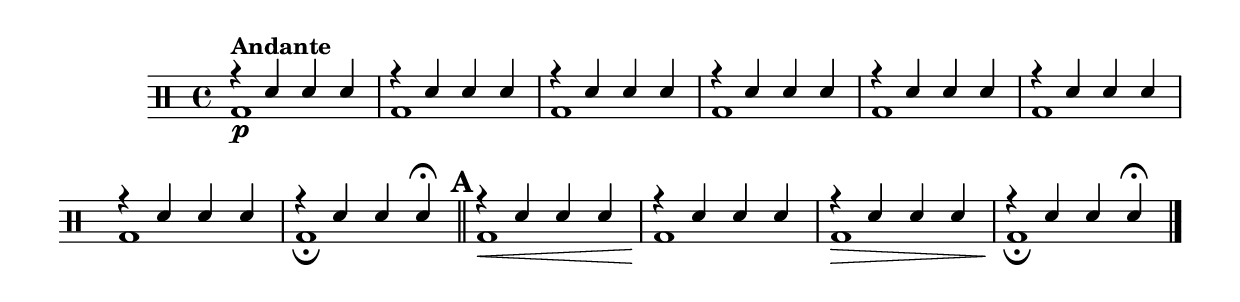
%-*- coding: utf-8 -*-

\version "2.10.00"

%\header {title = "escala de do menor antiga a tres vozes"}

\drums {

\override Staff.TimeSignature #'style = #'()
\time 4/4 

\override Score.BarNumber #'transparent = ##t
%\override Score.RehearsalMark #'font-family = #'
\override Score.RehearsalMark #'font-size = #2
%\set Score.markFormatter = #format-mark-numbers



\context DrumVoice = "1" { }
\context DrumVoice = "2" { }

<<
{

r4^\markup {\bold Andante} sn sn sn 
r4 sn sn sn 
r4 sn sn sn 
r4 sn sn sn 

r4 sn sn sn 
r4 sn sn sn 
r4 sn sn sn 
r4 sn sn sn\fermata

\mark \default
\bar "||"

r4 sn sn sn 
r4 sn sn sn 
r4 sn sn sn 
r4 sn sn sn\fermata

\bar "|."
  
}
\\{

bd1\p bd1 bd1 bd1 
bd1 bd1 bd1 bd1\fermata 
bd1\< bd1\! bd1\> bd1\!\fermata

}
>>


}


